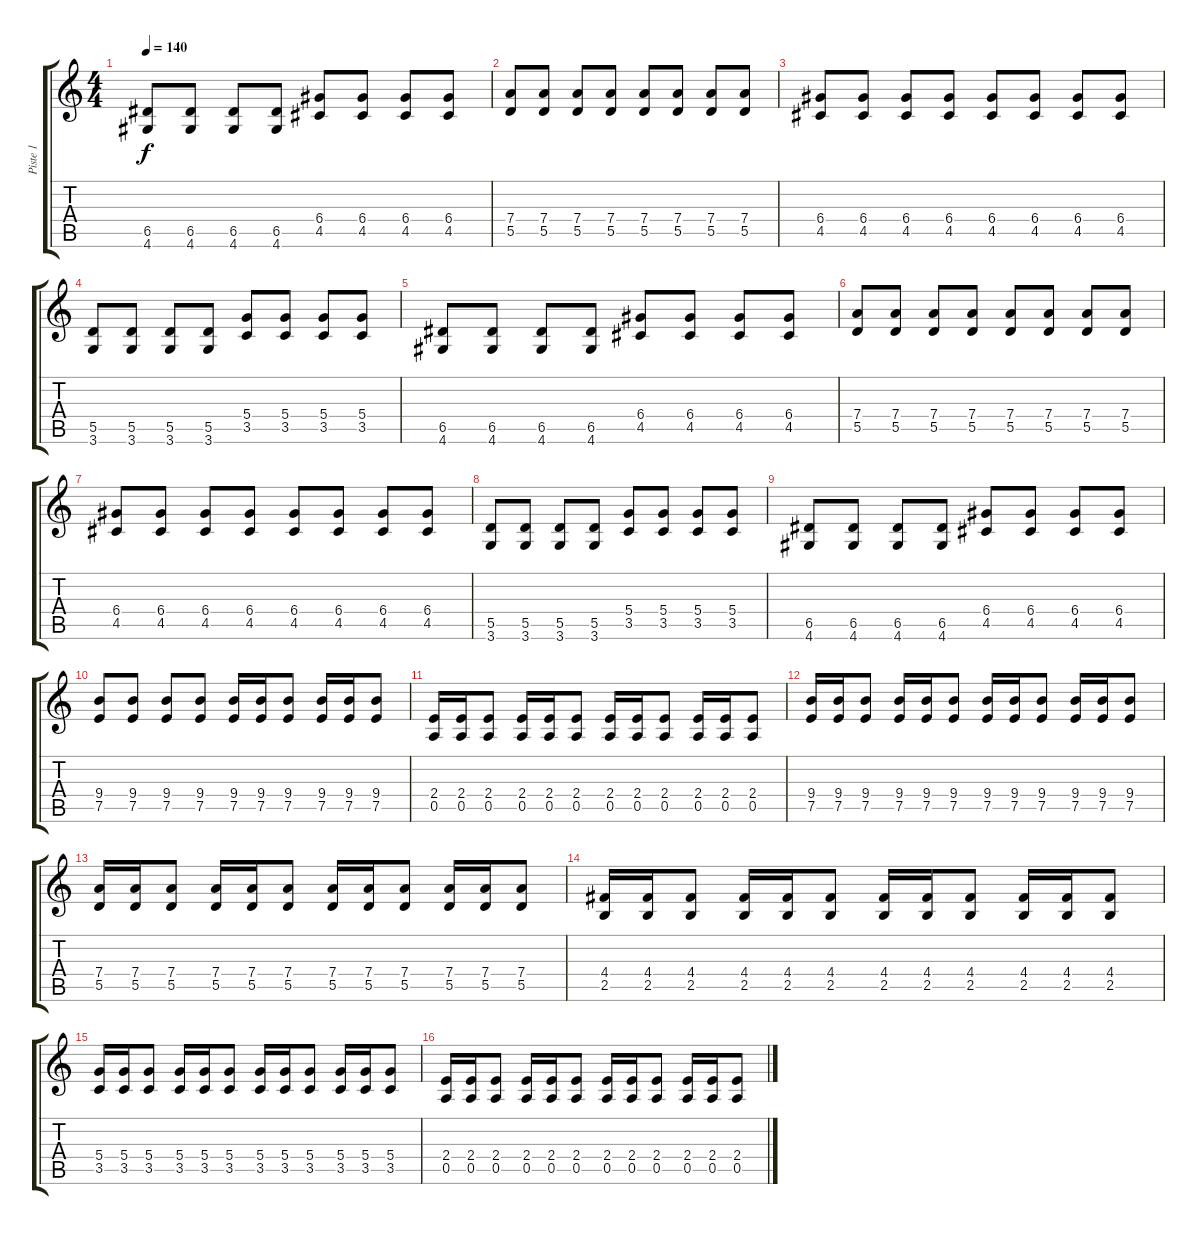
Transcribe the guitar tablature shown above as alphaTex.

\track ("Piste 1" "Piste 1") {instrument distortionguitar}
\staff {score tabs}
\tuning (E4 B3 G3 D3 A2 E2) {hide}
\ts (4 4)
\tempo 140
\clef g2
\ks c
(6.5 4.6).8{dy f} (6.5 4.6).8 (6.5 4.6).8 (6.5 4.6).8 (6.4 4.5).8 (6.4 4.5).8 (6.4 4.5).8 (6.4 4.5).8 |
(7.4 5.5).8 (7.4 5.5).8 (7.4 5.5).8 (7.4 5.5).8 (7.4 5.5).8 (7.4 5.5).8 (7.4 5.5).8 (7.4 5.5).8 |
(6.4 4.5).8 (6.4 4.5).8 (6.4 4.5).8 (6.4 4.5).8 (6.4 4.5).8 (6.4 4.5).8 (6.4 4.5).8 (6.4 4.5).8 |
(5.5 3.6).8 (5.5 3.6).8 (5.5 3.6).8 (5.5 3.6).8 (5.4 3.5).8 (5.4 3.5).8 (5.4 3.5).8 (5.4 3.5).8 |
(6.5 4.6).8 (6.5 4.6).8 (6.5 4.6).8 (6.5 4.6).8 (6.4 4.5).8 (6.4 4.5).8 (6.4 4.5).8 (6.4 4.5).8 |
(7.4 5.5).8 (7.4 5.5).8 (7.4 5.5).8 (7.4 5.5).8 (7.4 5.5).8 (7.4 5.5).8 (7.4 5.5).8 (7.4 5.5).8 |
(6.4 4.5).8 (6.4 4.5).8 (6.4 4.5).8 (6.4 4.5).8 (6.4 4.5).8 (6.4 4.5).8 (6.4 4.5).8 (6.4 4.5).8 |
(5.5 3.6).8 (5.5 3.6).8 (5.5 3.6).8 (5.5 3.6).8 (5.4 3.5).8 (5.4 3.5).8 (5.4 3.5).8 (5.4 3.5).8 |
(6.5 4.6).8 (6.5 4.6).8 (6.5 4.6).8 (6.5 4.6).8 (6.4 4.5).8 (6.4 4.5).8 (6.4 4.5).8 (6.4 4.5).8 |
(9.4 7.5).8 (9.4 7.5).8 (9.4 7.5).8 (9.4 7.5).8 (9.4 7.5).16 (9.4 7.5).16 (9.4 7.5).8 (9.4 7.5).16 (9.4 7.5).16 (9.4 7.5).8 |
(2.4 0.5).16 (2.4 0.5).16 (2.4 0.5).8 (2.4 0.5).16 (2.4 0.5).16 (2.4 0.5).8 (2.4 0.5).16 (2.4 0.5).16 (2.4 0.5).8 (2.4 0.5).16 (2.4 0.5).16 (2.4 0.5).8 |
(9.4 7.5).16 (9.4 7.5).16 (9.4 7.5).8 (9.4 7.5).16 (9.4 7.5).16 (9.4 7.5).8 (9.4 7.5).16 (9.4 7.5).16 (9.4 7.5).8 (9.4 7.5).16 (9.4 7.5).16 (9.4 7.5).8 |
(7.4 5.5).16 (7.4 5.5).16 (7.4 5.5).8 (7.4 5.5).16 (7.4 5.5).16 (7.4 5.5).8 (7.4 5.5).16 (7.4 5.5).16 (7.4 5.5).8 (7.4 5.5).16 (7.4 5.5).16 (7.4 5.5).8 |
(4.4 2.5).16 (4.4 2.5).16 (4.4 2.5).8 (4.4 2.5).16 (4.4 2.5).16 (4.4 2.5).8 (4.4 2.5).16 (4.4 2.5).16 (4.4 2.5).8 (4.4 2.5).16 (4.4 2.5).16 (4.4 2.5).8 |
(5.4 3.5).16 (5.4 3.5).16 (5.4 3.5).8 (5.4 3.5).16 (5.4 3.5).16 (5.4 3.5).8 (5.4 3.5).16 (5.4 3.5).16 (5.4 3.5).8 (5.4 3.5).16 (5.4 3.5).16 (5.4 3.5).8 |
(2.4 0.5).16 (2.4 0.5).16 (2.4 0.5).8 (2.4 0.5).16 (2.4 0.5).16 (2.4 0.5).8 (2.4 0.5).16 (2.4 0.5).16 (2.4 0.5).8 (2.4 0.5).16 (2.4 0.5).16 (2.4 0.5).8
